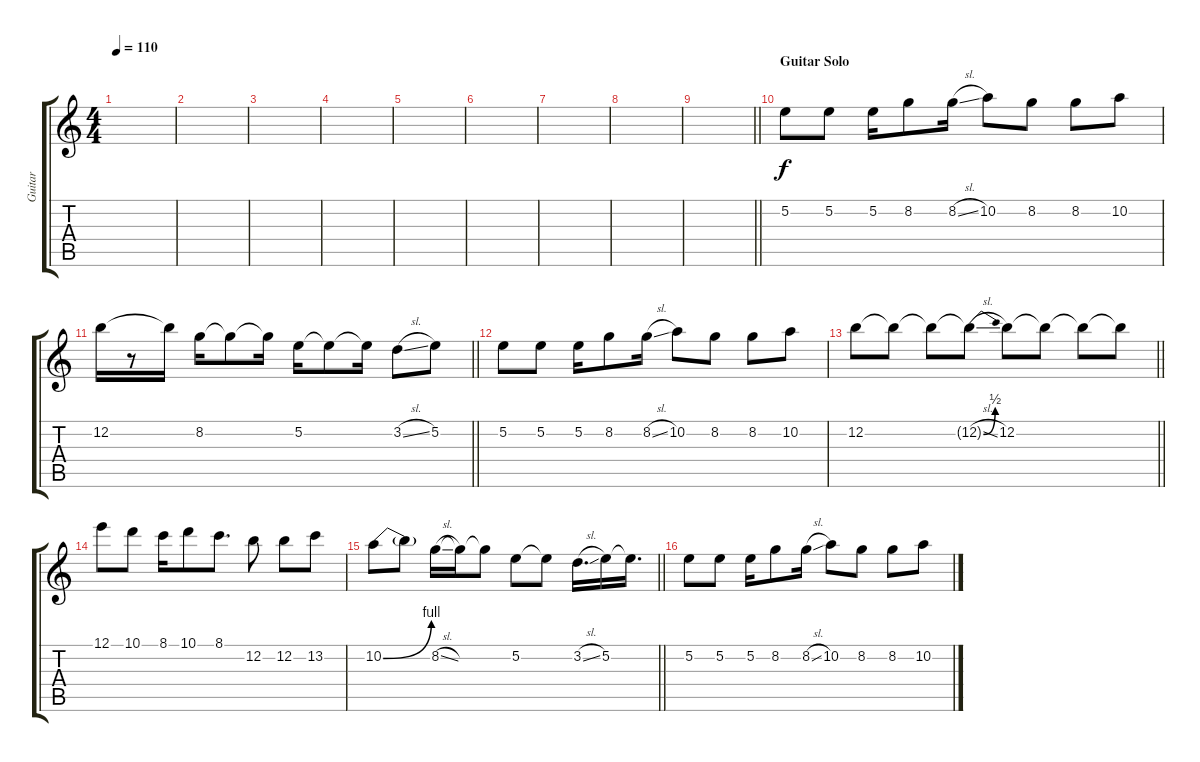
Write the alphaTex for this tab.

\track ("Guitar" "Guitar") {instrument overdrivenguitar}
\staff {score tabs}
\tuning (E4 B3 G3 D3 A2 E2) {hide}
\ts (4 4)
\tempo 110
\clef g2
\ks c
|
|
|
|
|
|
|
|
\barLineRight lightlight
|
\section ("" "Guitar Solo")
5.2.8 5.2.8 5.2.16 8.2.8 8.2{sl}.16 10.2.8 8.2.8 8.2.8 10.2.8 |
\barLineRight lightlight
12.2.16 r.8 12.2{t}.16 8.2.16 8.2{t}.8 8.2{t}.16 5.2.16 5.2{t}.8 5.2{t}.16 3.2{sl}.8 5.2.8 |
5.2.8 5.2.8 5.2.16 8.2.8 8.2{sl}.16 10.2.8 8.2.8 8.2.8 10.2.8 |
\barLineRight lightlight
12.2.8 12.2{t}.8 12.2{t}.8 12.2{be (bend 0 0 60 2) sl t}.8 12.2.8 12.2{t}.8 12.2{t}.8 12.2{t}.8 |
12.1.8 10.1.8 8.1.16 10.1.8 8.1.8{d} 12.2.8 12.2.8 13.2.8 |
\barLineRight lightlight
10.2{be (bend 0 0 60 4)}.8 10.2{t}.8 8.2{sl}.16 8.2{t}.16 8.2{t}.8 5.2.8 5.2{t}.8 3.2{sl}.16{d} 5.2.16 5.2{t}.16{d} |
5.2.8 5.2.8 5.2.16 8.2.8 8.2{sl}.16 10.2.8 8.2.8 8.2.8 10.2.8
